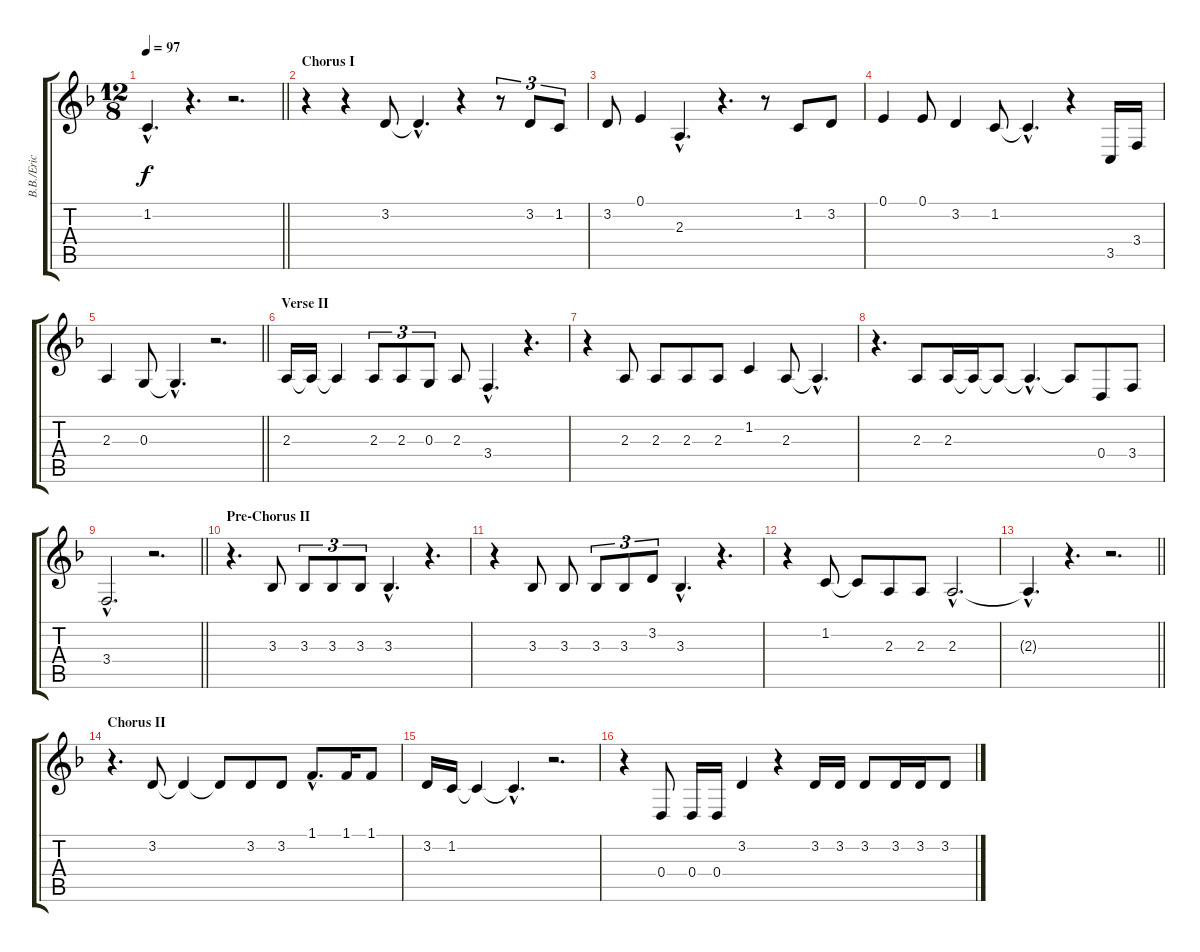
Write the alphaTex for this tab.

\track ("B.B./Eric Voice" "B.B./Eric ") {instrument harmonica}
\staff {score tabs}
\tuning (E4 B3 G3 D3 A2 E2) {hide}
\ts (12 8)
\tempo 97
\clef g2
\barLineRight lightlight
\ks f
1.2{hac}.4{d dy f} r.4{d} r.2{d} |
\section ("" "Chorus I")
r.4 r.4 3.2.8 3.2{hac t}.4{d} r.4 r.8{tu (3 2)} 3.2.8{tu (3 2)} 1.2.8{tu (3 2)} |
3.2.8 0.1.4 2.3{hac}.4{d} r.4{d} r.8 1.2.8 3.2.8 |
0.1.4 0.1.8 3.2.4 1.2.8 1.2{hac t}.4{d} r.4 3.5.16 3.4.16 |
\barLineRight lightlight
2.3.4 0.3.8 0.3{hac t}.4{d} r.2{d} |
\section ("" "Verse II")
2.3.16 2.3{t}.16 2.3{t}.4 2.3.8{tu (3 2)} 2.3.8{tu (3 2)} 0.3.8{tu (3 2)} 2.3.8 3.4{hac}.4{d} r.4{d} |
r.4 2.3.8 2.3.8 2.3.8 2.3.8 1.2.4 2.3.8 2.3{hac t}.4{d} |
r.4{d} 2.3.8 2.3.16 2.3{t}.16 2.3{t}.8 2.3{hac t}.4{d} 2.3{t}.8 0.4.8 3.4.8 |
\barLineRight lightlight
3.4{hac}.2{d} r.2{d} |
\section ("" "Pre-Chorus II")
r.4{d} 3.3.8 3.3.8{tu (3 2)} 3.3.8{tu (3 2)} 3.3.8{tu (3 2)} 3.3{hac}.4{d} r.4{d} |
r.4 3.3.8 3.3.8 3.3.8{tu (3 2)} 3.3.8{tu (3 2)} 3.2.8{tu (3 2)} 3.3{hac}.4{d} r.4{d} |
r.4 1.2.8 1.2{t}.8 2.3.8 2.3.8 2.3{hac}.2{d} |
\barLineRight lightlight
2.3{hac t}.4{d} r.4{d} r.2{d} |
\section ("" "Chorus II")
r.4{d} 3.2.8 3.2{t}.4 3.2{t}.8 3.2.8 3.2.8 1.1{hac}.8{d} 1.1.16 1.1.8 |
3.2.16 1.2.16 1.2{t}.4 1.2{hac t}.4{d} r.2{d} |
r.4 0.4.8 0.4.16 0.4.16 3.2.4 r.4 3.2.16 3.2.16 3.2.8 3.2.16 3.2.16 3.2.8
